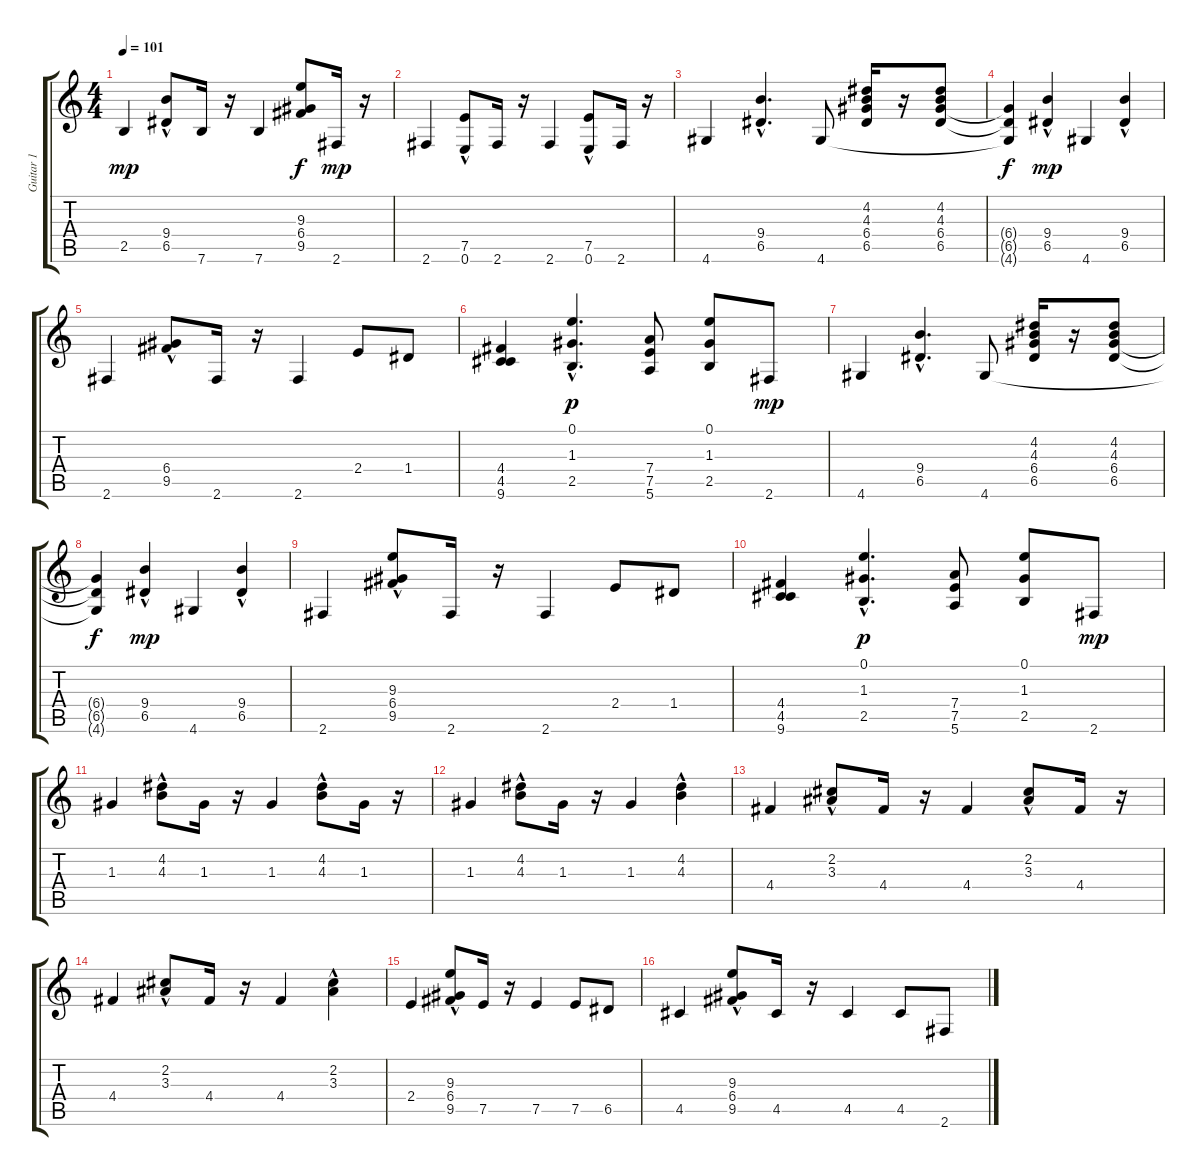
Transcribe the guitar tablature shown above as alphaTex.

\track ("Guitar 1" "Guitar 1") {instrument electricguitarjazz}
\staff {score tabs}
\tuning (E4 B3 G3 D3 A2 E2) {hide}
\ts (4 4)
\tempo 101
\clef g2
\ks c
2.5.4{dy mp} (9.4{hac} 6.5).8 7.6.16 r.16 7.6.4 (9.3 6.4 9.5).8{dy f} 2.6.16{dy mp} r.16 |
2.6.4 (7.5{hac} 0.6{hac}).8 2.6.16 r.16 2.6.4 (7.5{hac} 0.6{hac}).8 2.6.16 r.16 |
4.6.4 (9.4{hac} 6.5{hac}).4{d} 4.6.8 (4.2 4.3 6.4 6.5).16 r.16 (4.2 4.3 6.4 6.5).8 |
(6.4{t} 6.5{t} 4.6{t}).4{dy f} (9.4{hac} 6.5{hac}).4{dy mp} 4.6.4 (9.4{hac} 6.5{hac}).4 |
2.6.4 (6.4{hac} 9.5{hac}).8 2.6.16 r.16 2.6.4 2.4.8 1.4.8 |
(4.4 4.5 9.6).4 (0.1{hac} 1.3{hac} 2.5{hac}).4{d dy p} (7.4 7.5 5.6).8 (0.1 1.3 2.5).8 2.6.8{dy mp} |
4.6.4 (9.4{hac} 6.5{hac}).4{d} 4.6.8 (4.2 4.3 6.4 6.5).16 r.16 (4.2 4.3 6.4 6.5).8 |
(6.4{t} 6.5{t} 4.6{t}).4{dy f} (9.4{hac} 6.5{hac}).4{dy mp} 4.6.4 (9.4{hac} 6.5{hac}).4 |
2.6.4 (9.3 6.4{hac} 9.5{hac}).8 2.6.16 r.16 2.6.4 2.4.8 1.4.8 |
(4.4 4.5 9.6).4 (0.1{hac} 1.3{hac} 2.5{hac}).4{d dy p} (7.4 7.5 5.6).8 (0.1 1.3 2.5).8 2.6.8{dy mp} |
1.3.4 (4.2{hac} 4.3{hac}).8 1.3.16 r.16 1.3.4 (4.2{hac} 4.3{hac}).8 1.3.16 r.16 |
1.3.4 (4.2{hac} 4.3{hac}).8 1.3.16 r.16 1.3.4 (4.2{hac} 4.3{hac}).4 |
4.4.4 (2.2{hac} 3.3{hac}).8 4.4.16 r.16 4.4.4 (2.2{hac} 3.3{hac}).8 4.4.16 r.16 |
4.4.4 (2.2{hac} 3.3{hac}).8 4.4.16 r.16 4.4.4 (2.2{hac} 3.3{hac}).4 |
2.4.4 (9.3{hac} 6.4{hac} 9.5{hac}).8 7.5.16 r.16 7.5.4 7.5.8 6.5.8 |
4.5.4 (9.3 6.4{hac} 9.5{hac}).8 4.5.16 r.16 4.5.4 4.5.8 2.6.8
